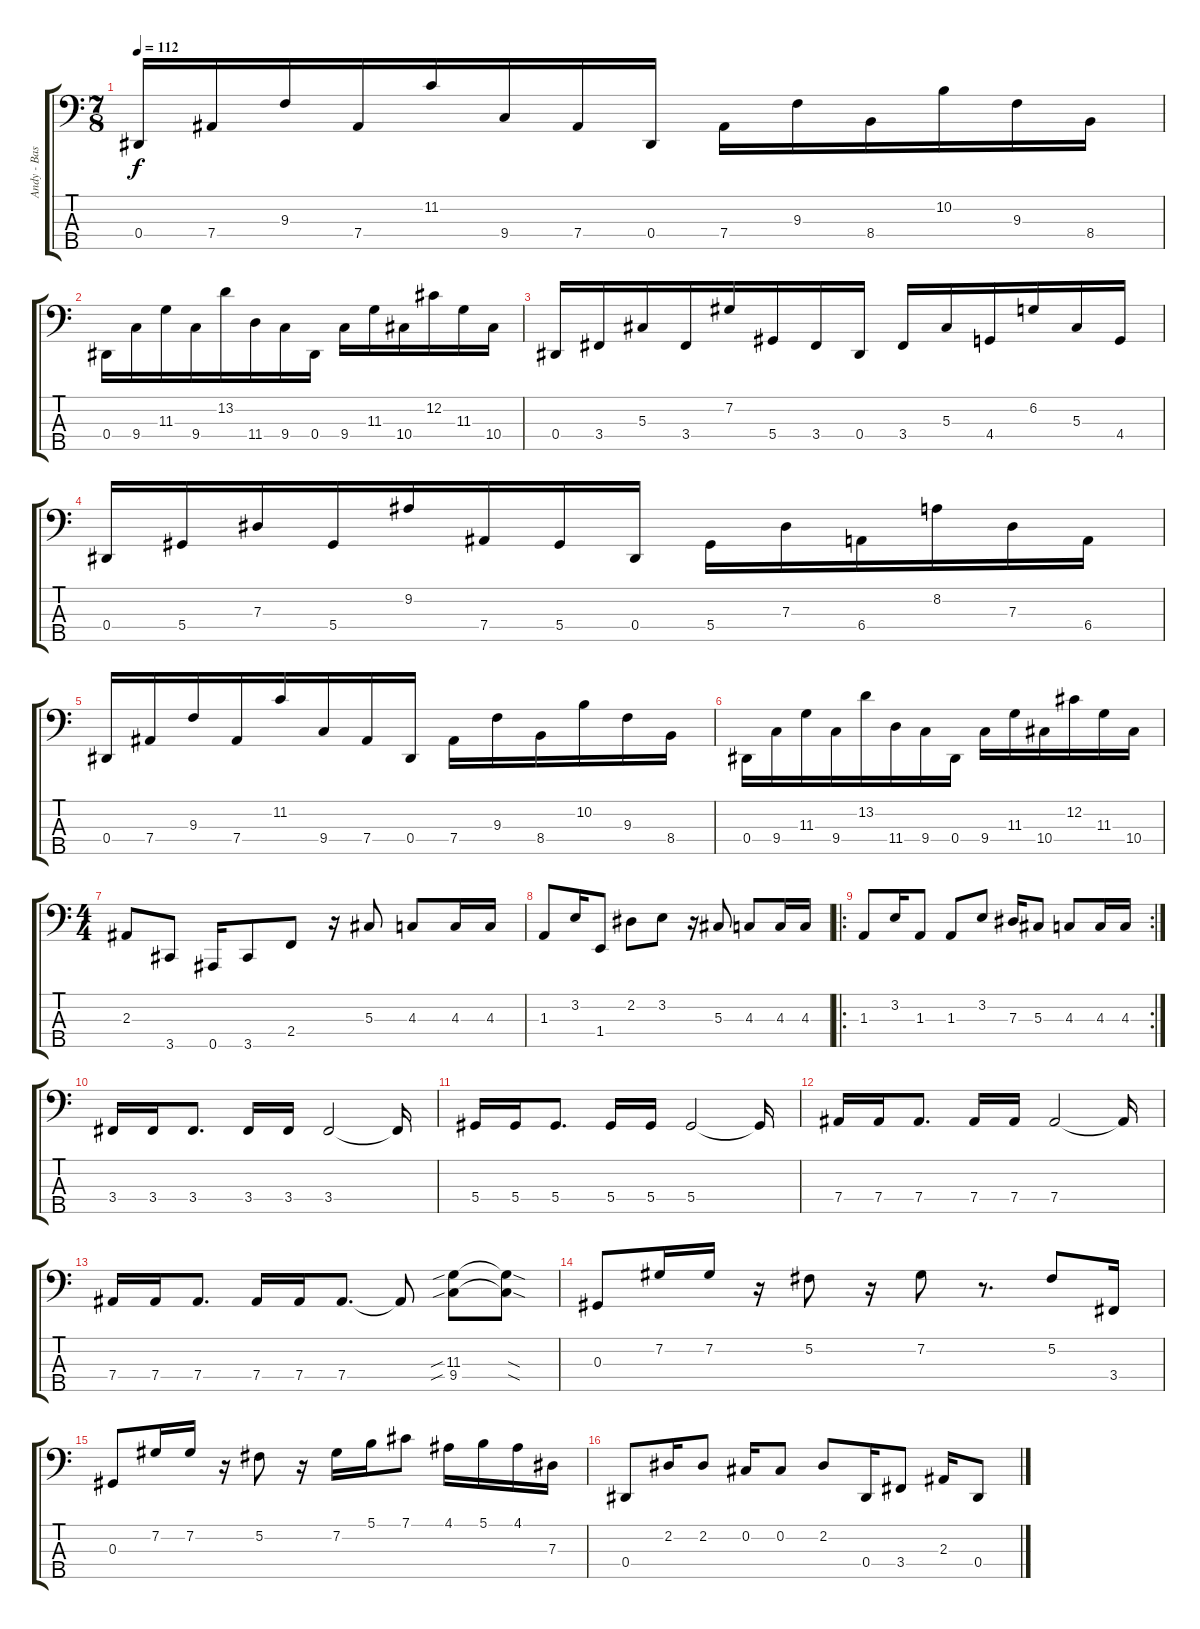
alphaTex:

\track ("Andy - Bass" "Andy - Bas") {instrument fretlessbass}
\staff {score tabs}
\tuning (Gb2 Db2 Ab1 Eb1 Bb0) {hide}
\ts (7 8)
\tempo 112
\clef f4
\ks c
0.4.16{dy f} 7.4.16 9.3.16 7.4.16 11.2.16 9.4.16 7.4.16 0.4.16 7.4.16 9.3.16 8.4.16 10.2.16 9.3.16 8.4.16 |
0.4.16 9.4.16 11.3.16 9.4.16 13.2.16 11.4.16 9.4.16 0.4.16 9.4.16 11.3.16 10.4.16 12.2.16 11.3.16 10.4.16 |
0.4.16 3.4.16 5.3.16 3.4.16 7.2.16 5.4.16 3.4.16 0.4.16 3.4.16 5.3.16 4.4.16 6.2.16 5.3.16 4.4.16 |
0.4.16 5.4.16 7.3.16 5.4.16 9.2.16 7.4.16 5.4.16 0.4.16 5.4.16 7.3.16 6.4.16 8.2.16 7.3.16 6.4.16 |
0.4.16 7.4.16 9.3.16 7.4.16 11.2.16 9.4.16 7.4.16 0.4.16 7.4.16 9.3.16 8.4.16 10.2.16 9.3.16 8.4.16 |
0.4.16 9.4.16 11.3.16 9.4.16 13.2.16 11.4.16 9.4.16 0.4.16 9.4.16 11.3.16 10.4.16 12.2.16 11.3.16 10.4.16 |
\ts (4 4)
2.3.8 3.5.8 0.5.16 3.5.8 2.4.8 r.16 5.3.8 4.3.8 4.3.16 4.3.16 |
1.3.8 3.2.16 1.4.8 2.2.8 3.2.8 r.16 5.3.8 4.3.8 4.3.16 4.3.16 |
\ro
\rc 2
1.3.8 3.2.16 1.3.8 1.3.8 3.2.8 7.3.16 5.3.8 4.3.8 4.3.16 4.3.16 |
3.4.16 3.4.16 3.4.8{d} 3.4.16 3.4.16 3.4.2 3.4{t}.16 |
5.4.16 5.4.16 5.4.8{d} 5.4.16 5.4.16 5.4.2 5.4{t}.16 |
7.4.16 7.4.16 7.4.8{d} 7.4.16 7.4.16 7.4.2 7.4{t}.16 |
7.4.16 7.4.16 7.4.8{d} 7.4.16 7.4.16 7.4.8{d} 7.4{t}.8 (11.3{sib} 9.4{sib}).8 (11.3{sod t} 9.4{sod t}).8 |
0.3.8 7.2.16 7.2.16 r.16 5.2.8 r.16 7.2.8 r.8{d} 5.2.8 3.4.16 |
0.3.8 7.2.16 7.2.16 r.16 5.2.8 r.16 7.2.16 5.1.16 7.1.8 4.1.16 5.1.16 4.1.16 7.3.16 |
0.4.8 2.2.16 2.2.8 0.2.16 0.2.8 2.2.8 0.4.16 3.4.8 2.3.16 0.4.8
